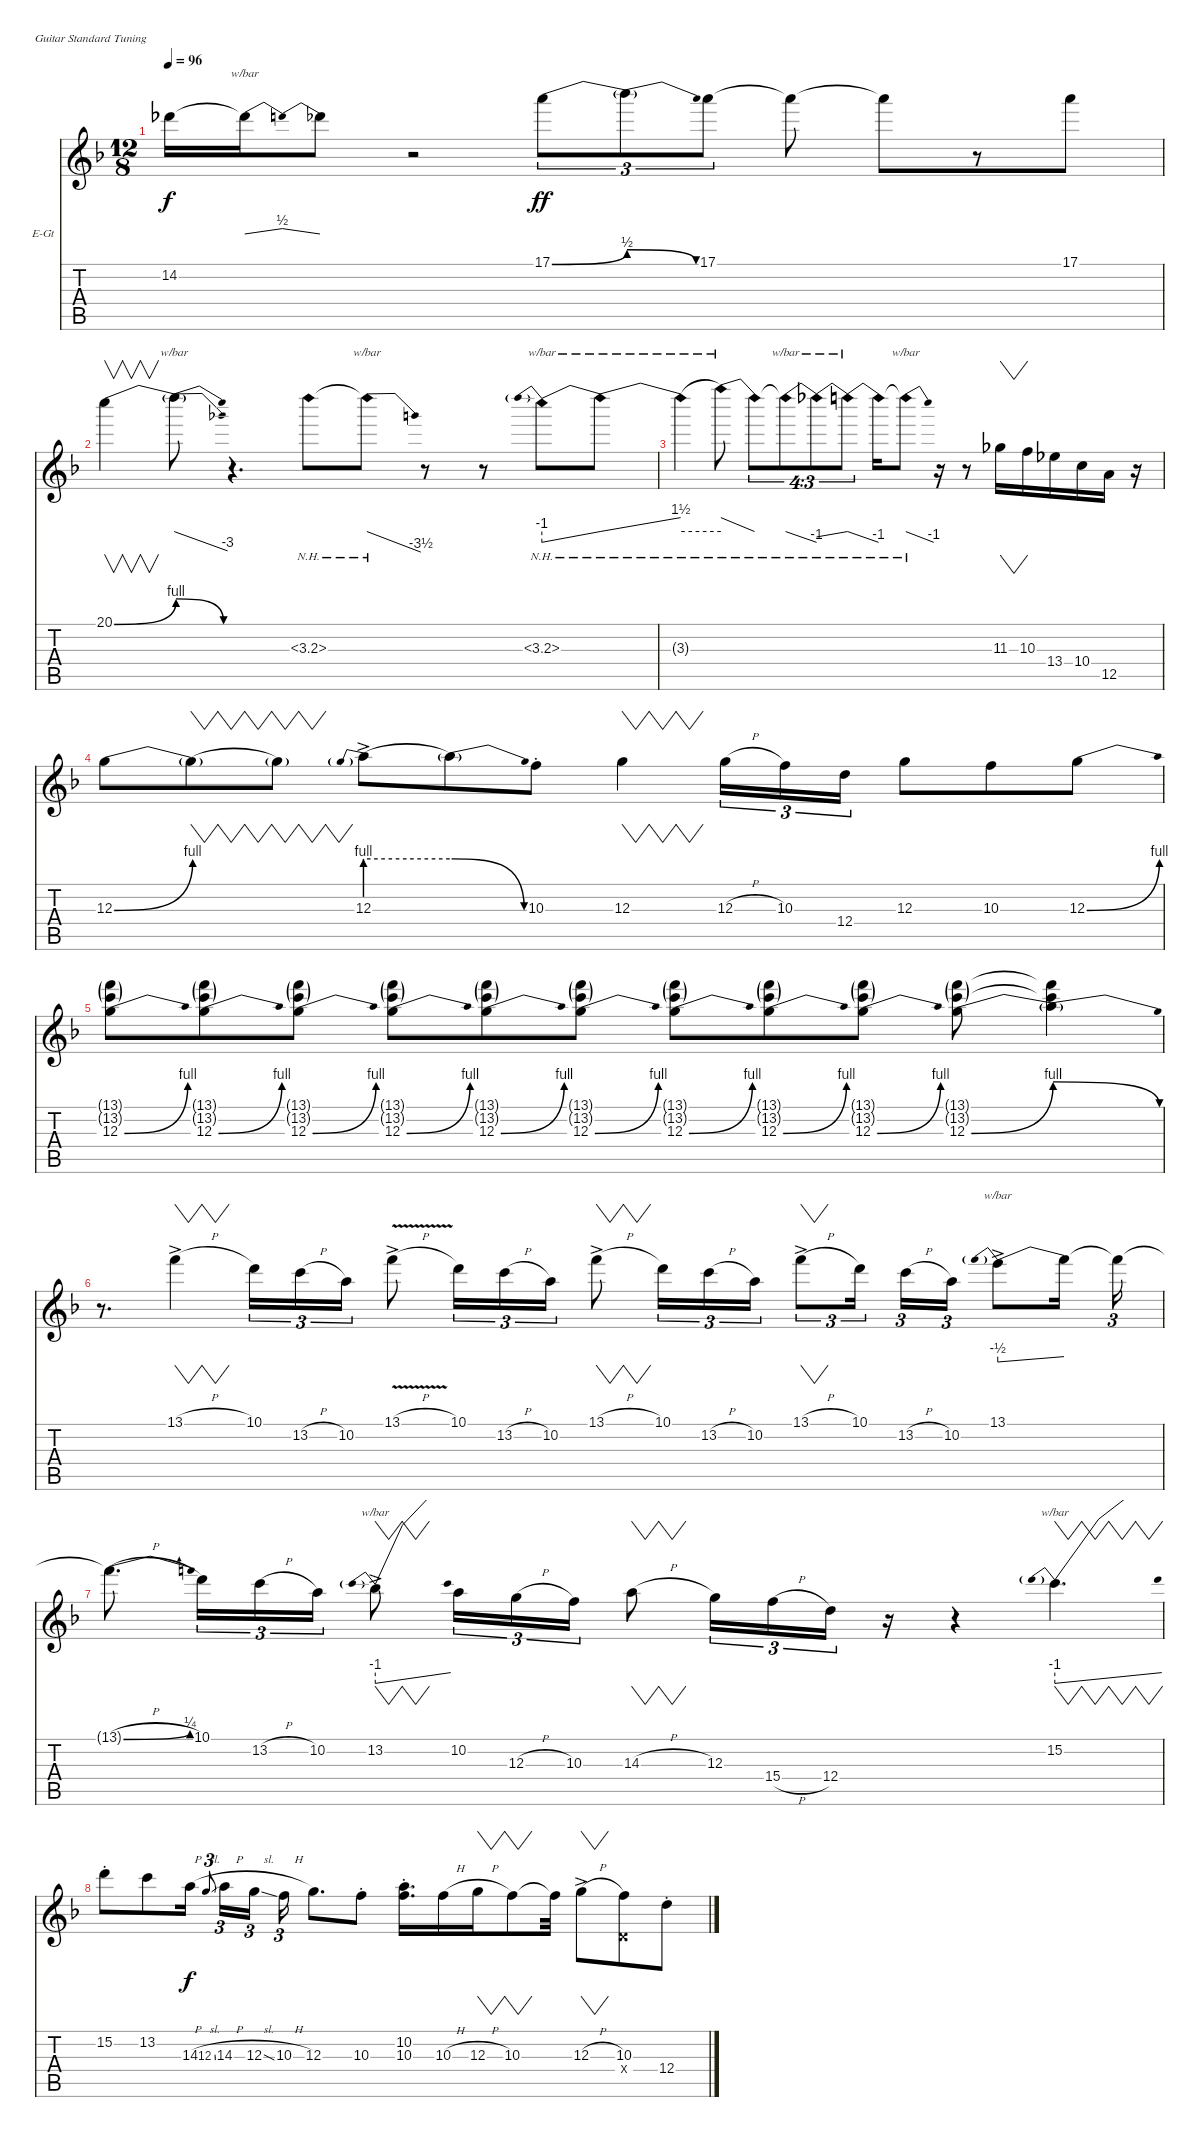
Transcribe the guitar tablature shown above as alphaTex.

\defaultSystemsLayout 4
\bracketExtendMode nobrackets
\firstSystemTrackNameOrientation horizontal
\otherSystemsTrackNameOrientation horizontal
\track ("Electric Guitar" "E-Gt") {multiBarRest instrument overdrivenguitar}
\staff {score tabs}
\tuning (E4 B3 G3 D3 A2 E2)
\ts (12 8)
\tempo 96
\clef g2
\ks dminor
14.2.16{dy f} 14.2{t}.16{tbe (dip default 0 0 12.6 2 46.8 2 59.4 0)} 14.2{t}.8 r.2 17.1{be (bend 0 0 28.799999999999997 2)}.8{tu (3 2) dy ff} 17.1{be (release 0 2 15 0) t}.8{tu (3 2)} 17.1.8{tu (3 2)} 17.1{t}.8 17.1{t}.8 r.8 17.1.8 |
20.1{be (bend 0 0 15 4)}.4{v} 20.1{be (release 37.199999999999996 4 47.4 0) t}.8{tbe (dive default 35.4 0 58.8 -12)} r.4{d} 3.3{nh}.8 3.3{nh t}.8{tbe (dive default 0 0 60 -14)} r.8 r.8 3.3{nh}.8{tbe (predivedive default 0 -4 60 0)} 3.3{nh t}.8{tbe (dive default 30.599999999999998 0 60 6)} |
3.3{nh t}.4{tbe (hold default 0 0 60 0)} 3.3{nh t}.8{tbe (dive default 0 6 60 0)} 3.3{nh t}.8{tu (4 3)} 3.3{nh t}.8{tu (4 3) tbe (dive default 0 0 8.4 -4)} 3.3{nh t}.8{tu (4 3) tbe (dive default 0 -2 6 0)} 3.3{nh t}.8{tu (4 3) tbe (dive default 0 0 6 -4)} 3.3{nh t}.16 3.3{nh t}.8{tbe (dive default 0 0 5.3999999999999995 -4)} r.16 r.8 11.3.16{vw} 10.3.16 13.4.16 10.4.16 12.5.16 r.16 |
12.3{be (bend 0 0 20.4 4)}.8 12.3{be (hold 0 0 60 0) t}.8{vw} 12.3{t}.8{vw} 12.3{be (prebend 0 4 60 4) ac}.8 12.3{be (release 0 4 40.8 0) t}.8 10.3{st}.8 12.3.4{vw} 12.3{h}.16{tu (3 2)} 10.3.16{tu (3 2)} 12.4.16{tu (3 2)} 12.3.8 10.3.8 12.3{be (bend 0 0 58.8 4)}.8 |
(12.3{be (bend 0 0 46.199999999999996 4)} 13.2{g} 13.1{g}).8 (12.3{be (bend 0 0 46.199999999999996 4)} 13.2{g} 13.1{g}).8 (12.3{be (bend 0 0 46.199999999999996 4)} 13.2{g} 13.1{g}).8 (12.3{be (bend 0 0 46.199999999999996 4)} 13.2{g} 13.1{g}).8 (12.3{be (bend 0 0 46.199999999999996 4)} 13.2{g} 13.1{g}).8 (12.3{be (bend 0 0 46.199999999999996 4)} 13.2{g} 13.1{g}).8 (12.3{be (bend 0 0 46.199999999999996 4)} 13.2{g} 13.1{g}).8 (12.3{be (bend 0 0 46.199999999999996 4)} 13.2{g} 13.1{g}).8 (12.3{be (bend 0 0 46.199999999999996 4)} 13.2{g} 13.1{g}).8 (12.3{be (bend 0 0 46.199999999999996 4)} 13.2{g} 13.1{g}).8 (12.3{be (release 0 4 26.4 0) t} 13.2{t} 13.1{t}).4 |
r.8{d} 13.1{h ac}.4{vw} 10.1.16{tu (3 2)} 13.2{h}.16{tu (3 2)} 10.2.16{tu (3 2)} 13.1{v h ac}.8 10.1.16{tu (3 2)} 13.2{h}.16{tu (3 2)} 10.2.16{tu (3 2)} 13.1{h ac}.8{vw} 10.1.16{tu (3 2)} 13.2{h}.16{tu (3 2)} 10.2.16{tu (3 2)} 13.1{h ac}.8{vw tu (3 2)} 10.1.16{tu (3 2)} 13.2{h}.16{tu (3 2)} 10.2.16{tu (3 2)} 13.1{ac}.8{tbe (predivedive default 0 -2 60 0)} 13.1{t}.16 13.1{t}.16{tu (3 2)} |
13.1{be (bend 0 0 33.6 1) h t}.8{d} 10.1.16{tu (3 2)} 13.2{h}.16{tu (3 2)} 10.2.16{tu (3 2)} 13.2{ac}.8{vw tbe (predivedive default 0 -4 14.399999999999999 0)} 10.2.16{tu (3 2)} 12.3{h}.16{tu (3 2)} 10.3.16{tu (3 2)} 14.3{h}.8{vw} 12.3.16{tu (3 2)} 15.4{h}.16{tu (3 2)} 12.4.16{tu (3 2)} r.16 r.4 15.2.4{vw d tbe (predivedive default 0 -4 16.8 0)} |
15.2{st}.8 13.2.8 14.3{h}.16{dy f} 12.3{sl}.8{tu (3 2) gr onbeat} 14.3{h}.16{tu (3 2)} 12.3{sl}.16{tu (3 2)} 10.3{h}.16{tu (3 2)} 12.3.8{d} 10.3{st}.8 (10.2{st} 10.3{st}).16{d} 10.3{h}.16 12.3{h}.16{vw} 10.3.8{vw} 10.3{t}.32 12.3{h ac}.8{vw} (10.3 0.4{x}).8 12.4{st}.8
